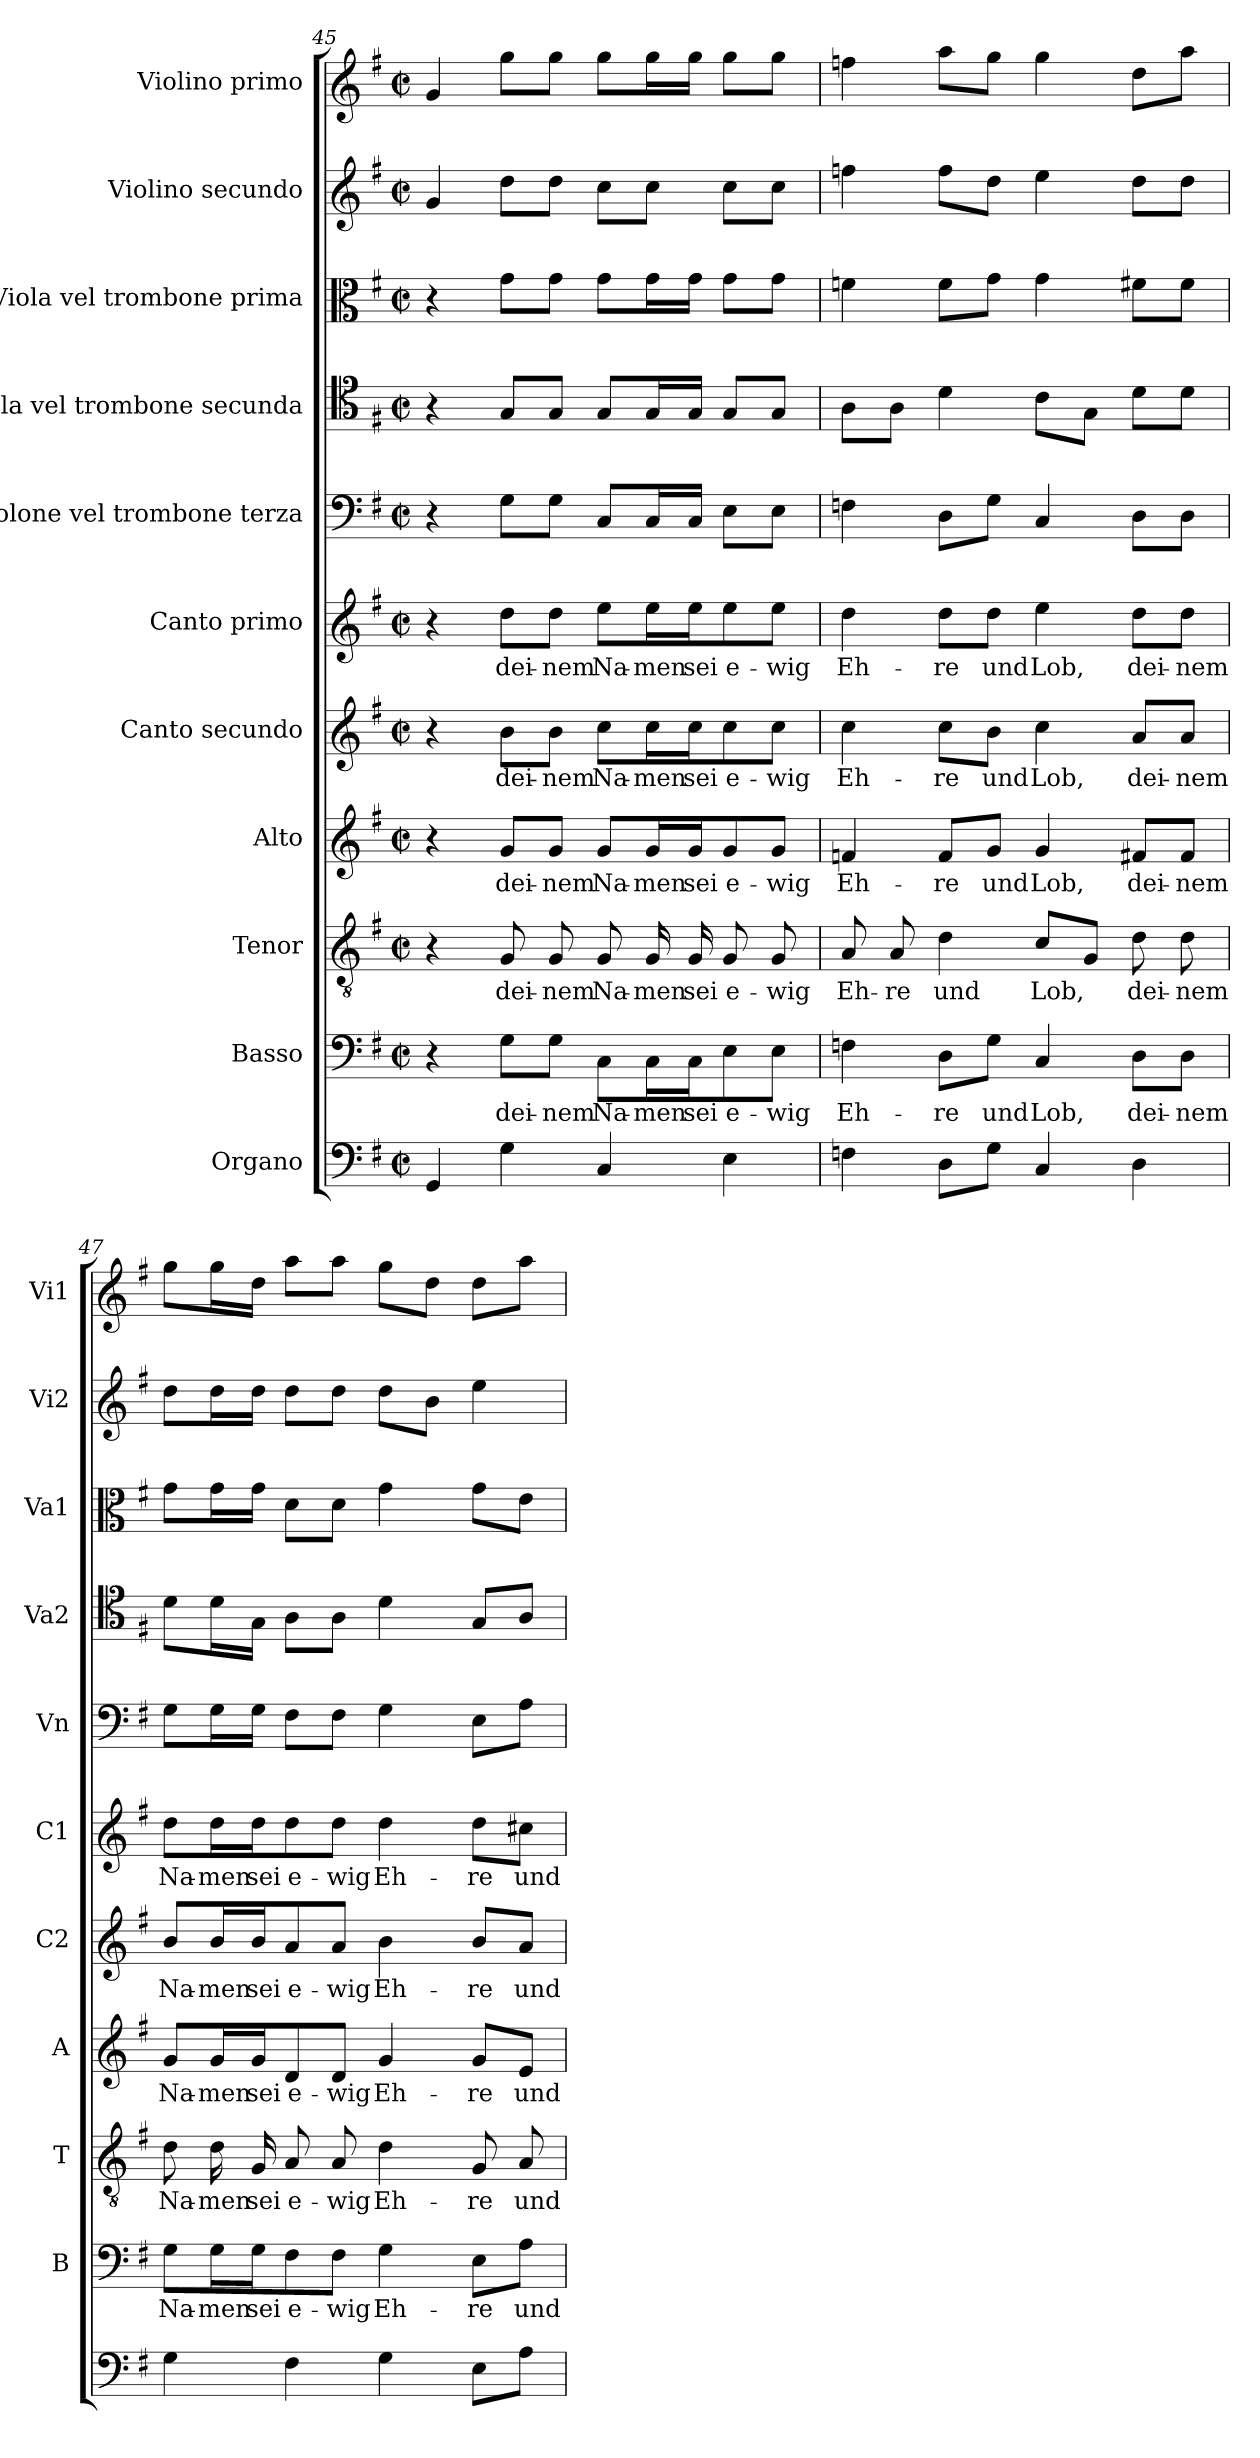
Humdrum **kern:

**kern	**kern	**text	**kern	**text	**kern	**text	**kern	**text	**kern	**text	**kern	**kern	**kern	**kern	**kern
*part11	*part10	*part10	*part9	*part9	*part8	*part8	*part7	*part7	*part6	*part6	*part5	*part4	*part3	*part2	*part1
*staff11	*staff10	*staff10	*staff9	*staff9	*staff8	*staff8	*staff7	*staff7	*staff6	*staff6	*staff5	*staff4	*staff3	*staff2	*staff1
*I"Organo	*I"Basso	*	*I"Tenor	*	*I"Alto	*	*I"Canto secundo	*	*I"Canto primo	*	*I"Violone vel trombone  terza	*I"Viola vel trombone secunda	*I"Viola vel trombone prima	*I"Violino secundo	*I"Violino primo
*	*I'B	*	*I'T	*	*I'A	*	*I'C2	*	*I'C1	*	*I'Vn	*I'Va2	*I'Va1	*I'Vi2	*I'Vi1
*clefF4	*clefF4	*	*clefGv2	*	*clefG2	*	*clefG2	*	*clefG2	*	*clefF4	*clefC4	*clefC3	*clefG2	*clefG2
*k[f#]	*k[f#]	*	*k[f#]	*	*k[f#]	*	*k[f#]	*	*k[f#]	*	*k[f#]	*k[f#]	*k[f#]	*k[f#]	*k[f#]
*G:	*G:	*	*G:	*	*G:	*	*G:	*	*G:	*	*G:	*G:	*G:	*G:	*G:
*M2/2	*M2/2	*	*M2/2	*	*M2/2	*	*M2/2	*	*M2/2	*	*M2/2	*M2/2	*M2/2	*M2/2	*M2/2
*met(c|)	*met(c|)	*	*met(c|)	*	*met(c|)	*	*met(c|)	*	*met(c|)	*	*met(c|)	*met(c|)	*met(c|)	*met(c|)	*met(c|)
=45	=45	=45	=45	=45	=45	=45	=45	=45	=45	=45	=45	=45	=45	=45	=45
4GG/	4r	.	4r	.	4r	.	4r	.	4r	.	4r	4r	4r	4g/	4g/
!	!	!LO:LY:b	!	!	!	!	!	!	!	!	!	!	!	!	!
!	!	!	!	!LO:LY:b	!	!	!	!	!	!	!	!	!	!	!
!	!	!	!	!	!	!LO:LY:b	!	!	!	!	!	!	!	!	!
!	!	!	!	!	!	!	!	!LO:LY:b	!	!	!	!	!	!	!
!	!	!	!	!	!	!	!	!	!	!LO:LY:b	!	!	!	!	!
4G\	8G\L	dei-	8G/	dei-	8g/L	dei-	8b\L	dei-	8dd\L	dei-	8G\L	8G/L	8g\L	8dd\L	8gg\L
!	!	!LO:LY:b	!	!	!	!	!	!	!	!	!	!	!	!	!
!	!	!	!	!LO:LY:b	!	!	!	!	!	!	!	!	!	!	!
!	!	!	!	!	!	!LO:LY:b	!	!	!	!	!	!	!	!	!
!	!	!	!	!	!	!	!	!LO:LY:b	!	!	!	!	!	!	!
!	!	!	!	!	!	!	!	!	!	!LO:LY:b	!	!	!	!	!
.	8G\J	-nem	8G/	-nem	8g/J	-nem	8b\J	-nem	8dd\J	-nem	8G\J	8G/J	8g\J	8dd\J	8gg\J
!	!	!LO:LY:b	!	!	!	!	!	!	!	!	!	!	!	!	!
!	!	!	!	!LO:LY:b	!	!	!	!	!	!	!	!	!	!	!
!	!	!	!	!	!	!LO:LY:b	!	!	!	!	!	!	!	!	!
!	!	!	!	!	!	!	!	!LO:LY:b	!	!	!	!	!	!	!
!	!	!	!	!	!	!	!	!	!	!LO:LY:b	!	!	!	!	!
4C/	8C\L	Na-	8G/	Na-	8g/L	Na-	8cc\L	Na-	8ee\L	Na-	8C/L	8G/L	8g\L	8cc\L	8gg\L
!	!	!LO:LY:b	!	!	!	!	!	!	!	!	!	!	!	!	!
!	!	!	!	!LO:LY:b	!	!	!	!	!	!	!	!	!	!	!
!	!	!	!	!	!	!LO:LY:b	!	!	!	!	!	!	!	!	!
!	!	!	!	!	!	!	!	!LO:LY:b	!	!	!	!	!	!	!
!	!	!	!	!	!	!	!	!	!	!LO:LY:b	!	!	!	!	!
.	16C\L	-men	16G/	-men	16g/L	-men	16cc\L	-men	16ee\L	-men	16C/L	16G/L	16g\L	8cc\J	16gg\L
!	!	!LO:LY:b	!	!	!	!	!	!	!	!	!	!	!	!	!
!	!	!	!	!LO:LY:b	!	!	!	!	!	!	!	!	!	!	!
!	!	!	!	!	!	!LO:LY:b	!	!	!	!	!	!	!	!	!
!	!	!	!	!	!	!	!	!LO:LY:b	!	!	!	!	!	!	!
!	!	!	!	!	!	!	!	!	!	!LO:LY:b	!	!	!	!	!
.	16C\J	sei	16G/	sei	16g/J	sei	16cc\J	sei	16ee\J	sei	16C/JJ	16G/JJ	16g\JJ	.	16gg\JJ
!	!	!LO:LY:b	!	!	!	!	!	!	!	!	!	!	!	!	!
!	!	!	!	!LO:LY:b	!	!	!	!	!	!	!	!	!	!	!
!	!	!	!	!	!	!LO:LY:b	!	!	!	!	!	!	!	!	!
!	!	!	!	!	!	!	!	!LO:LY:b	!	!	!	!	!	!	!
!	!	!	!	!	!	!	!	!	!	!LO:LY:b	!	!	!	!	!
4E\	8E\	e-	8G/	e-	8g/	e-	8cc\	e-	8ee\	e-	8E\L	8G/L	8g\L	8cc\L	8gg\L
!	!	!LO:LY:b	!	!	!	!	!	!	!	!	!	!	!	!	!
!	!	!	!	!LO:LY:b	!	!	!	!	!	!	!	!	!	!	!
!	!	!	!	!	!	!LO:LY:b	!	!	!	!	!	!	!	!	!
!	!	!	!	!	!	!	!	!LO:LY:b	!	!	!	!	!	!	!
!	!	!	!	!	!	!	!	!	!	!LO:LY:b	!	!	!	!	!
.	8E\J	-wig	8G/	-wig	8g/J	-wig	8cc\J	-wig	8ee\J	-wig	8E\J	8G/J	8g\J	8cc\J	8gg\J
!!LO:LB:g=z
=46	=46	=46	=46	=46	=46	=46	=46	=46	=46	=46	=46	=46	=46	=46	=46
!	!	!LO:LY:b	!	!	!	!	!	!	!	!	!	!	!	!	!
!	!	!	!	!LO:LY:b	!	!	!	!	!	!	!	!	!	!	!
!	!	!	!	!	!	!LO:LY:b	!	!	!	!	!	!	!	!	!
!	!	!	!	!	!	!	!	!LO:LY:b	!	!	!	!	!	!	!
!	!	!	!	!	!	!	!	!	!	!LO:LY:b	!	!	!	!	!
4Fn\	4Fn\	Eh-	8A/	Eh-	4fn/	Eh-	4cc\	Eh-	4dd\	Eh-	4Fn\	8A\L	4fn\	4ffn\	4ffn\
!	!	!	!	!LO:LY:b	!	!	!	!	!	!	!	!	!	!	!
.	.	.	8A/	-re	.	.	.	.	.	.	.	8A\J	.	.	.
!	!	!LO:LY:b	!	!	!	!	!	!	!	!	!	!	!	!	!
!	!	!	!	!LO:LY:b	!	!	!	!	!	!	!	!	!	!	!
!	!	!	!	!	!	!LO:LY:b	!	!	!	!	!	!	!	!	!
!	!	!	!	!	!	!	!	!LO:LY:b	!	!	!	!	!	!	!
!	!	!	!	!	!	!	!	!	!	!LO:LY:b	!	!	!	!	!
8D\L	8D\L	-re	4d\	und	8f/L	-re	8cc\L	-re	8dd\L	-re	8D\L	4d\	8f\L	8ff\L	8aa\L
!	!	!LO:LY:b	!	!	!	!	!	!	!	!	!	!	!	!	!
!	!	!	!	!	!	!LO:LY:b	!	!	!	!	!	!	!	!	!
!	!	!	!	!	!	!	!	!LO:LY:b	!	!	!	!	!	!	!
!	!	!	!	!	!	!	!	!	!	!LO:LY:b	!	!	!	!	!
8G\J	8G\J	und	.	.	8g/J	und	8b\J	und	8dd\J	und	8G\J	.	8g\J	8dd\J	8gg\J
!	!	!LO:LY:b	!	!	!	!	!	!	!	!	!	!	!	!	!
!	!	!	!	!LO:LY:b	!	!	!	!	!	!	!	!	!	!	!
!	!	!	!	!	!	!LO:LY:b	!	!	!	!	!	!	!	!	!
!	!	!	!	!	!	!	!	!LO:LY:b	!	!	!	!	!	!	!
!	!	!	!	!	!	!	!	!	!	!LO:LY:b	!	!	!	!	!
4C/	4C/	Lob,	8c/L	Lob,	4g/	Lob,	4cc\	Lob,	4ee\	Lob,	4C/	8c\L	4g\	4ee\	4gg\
.	.	.	8G/J	.	.	.	.	.	.	.	.	8G\J	.	.	.
!	!	!LO:LY:b	!	!	!	!	!	!	!	!	!	!	!	!	!
!	!	!	!	!LO:LY:b	!	!	!	!	!	!	!	!	!	!	!
!	!	!	!	!	!	!LO:LY:b	!	!	!	!	!	!	!	!	!
!	!	!	!	!	!	!	!	!LO:LY:b	!	!	!	!	!	!	!
!	!	!	!	!	!	!	!	!	!	!LO:LY:b	!	!	!	!	!
4D\	8D\L	dei-	8d\	dei-	8f#X/L	dei-	8a/L	dei-	8dd\L	dei-	8D\L	8d\L	8f#X\L	8dd\L	8dd\L
!	!	!LO:LY:b	!	!	!	!	!	!	!	!	!	!	!	!	!
!	!	!	!	!LO:LY:b	!	!	!	!	!	!	!	!	!	!	!
!	!	!	!	!	!	!LO:LY:b	!	!	!	!	!	!	!	!	!
!	!	!	!	!	!	!	!	!LO:LY:b	!	!	!	!	!	!	!
!	!	!	!	!	!	!	!	!	!	!LO:LY:b	!	!	!	!	!
.	8D\J	-nem	8d\	-nem	8f#/J	-nem	8a/J	-nem	8dd\J	-nem	8D\J	8d\J	8f#\J	8dd\J	8aa\J
=47	=47	=47	=47	=47	=47	=47	=47	=47	=47	=47	=47	=47	=47	=47	=47
!	!	!LO:LY:b	!	!	!	!	!	!	!	!	!	!	!	!	!
!	!	!	!	!LO:LY:b	!	!	!	!	!	!	!	!	!	!	!
!	!	!	!	!	!	!LO:LY:b	!	!	!	!	!	!	!	!	!
!	!	!	!	!	!	!	!	!LO:LY:b	!	!	!	!	!	!	!
!	!	!	!	!	!	!	!	!	!	!LO:LY:b	!	!	!	!	!
4G\	8G\L	Na-	8d\	Na-	8g/L	Na-	8b/L	Na-	8dd\L	Na-	8G\L	8d\L	8g\L	8dd\L	8gg\L
!	!	!LO:LY:b	!	!	!	!	!	!	!	!	!	!	!	!	!
!	!	!	!	!LO:LY:b	!	!	!	!	!	!	!	!	!	!	!
!	!	!	!	!	!	!LO:LY:b	!	!	!	!	!	!	!	!	!
!	!	!	!	!	!	!	!	!LO:LY:b	!	!	!	!	!	!	!
!	!	!	!	!	!	!	!	!	!	!LO:LY:b	!	!	!	!	!
.	16G\L	-men	16d\	-men	16g/L	-men	16b/L	-men	16dd\L	-men	16G\L	16d\L	16g\L	16dd\L	16gg\L
!	!	!LO:LY:b	!	!	!	!	!	!	!	!	!	!	!	!	!
!	!	!	!	!LO:LY:b	!	!	!	!	!	!	!	!	!	!	!
!	!	!	!	!	!	!LO:LY:b	!	!	!	!	!	!	!	!	!
!	!	!	!	!	!	!	!	!LO:LY:b	!	!	!	!	!	!	!
!	!	!	!	!	!	!	!	!	!	!LO:LY:b	!	!	!	!	!
.	16G\J	sei	16G/	sei	16g/J	sei	16b/J	sei	16dd\J	sei	16G\JJ	16G\JJ	16g\JJ	16dd\JJ	16dd\JJ
!	!	!LO:LY:b	!	!	!	!	!	!	!	!	!	!	!	!	!
!	!	!	!	!LO:LY:b	!	!	!	!	!	!	!	!	!	!	!
!	!	!	!	!	!	!LO:LY:b	!	!	!	!	!	!	!	!	!
!	!	!	!	!	!	!	!	!LO:LY:b	!	!	!	!	!	!	!
!	!	!	!	!	!	!	!	!	!	!LO:LY:b	!	!	!	!	!
4F#\	8F#\	e-	8A/	e-	8d/	e-	8a/	e-	8dd\	e-	8F#\L	8A\L	8d\L	8dd\L	8aa\L
!	!	!LO:LY:b	!	!	!	!	!	!	!	!	!	!	!	!	!
!	!	!	!	!LO:LY:b	!	!	!	!	!	!	!	!	!	!	!
!	!	!	!	!	!	!LO:LY:b	!	!	!	!	!	!	!	!	!
!	!	!	!	!	!	!	!	!LO:LY:b	!	!	!	!	!	!	!
!	!	!	!	!	!	!	!	!	!	!LO:LY:b	!	!	!	!	!
.	8F#\J	-wig	8A/	-wig	8d/J	-wig	8a/J	-wig	8dd\J	-wig	8F#\J	8A\J	8d\J	8dd\J	8aa\J
!	!	!LO:LY:b	!	!	!	!	!	!	!	!	!	!	!	!	!
!	!	!	!	!LO:LY:b	!	!	!	!	!	!	!	!	!	!	!
!	!	!	!	!	!	!LO:LY:b	!	!	!	!	!	!	!	!	!
!	!	!	!	!	!	!	!	!LO:LY:b	!	!	!	!	!	!	!
!	!	!	!	!	!	!	!	!	!	!LO:LY:b	!	!	!	!	!
4G\	4G\	Eh-	4d\	Eh-	4g/	Eh-	4b\	Eh-	4dd\	Eh-	4G\	4d\	4g\	8dd\L	8gg\L
.	.	.	.	.	.	.	.	.	.	.	.	.	.	8b\J	8dd\J
!	!	!LO:LY:b	!	!	!	!	!	!	!	!	!	!	!	!	!
!	!	!	!	!LO:LY:b	!	!	!	!	!	!	!	!	!	!	!
!	!	!	!	!	!	!LO:LY:b	!	!	!	!	!	!	!	!	!
!	!	!	!	!	!	!	!	!LO:LY:b	!	!	!	!	!	!	!
!	!	!	!	!	!	!	!	!	!	!LO:LY:b	!	!	!	!	!
8E\L	8E\L	-re	8G/	-re	8g/L	-re	8b/L	-re	8dd\L	-re	8E\L	8G/L	8g\L	4ee\	8dd\L
!	!	!LO:LY:b	!	!	!	!	!	!	!	!	!	!	!	!	!
!	!	!	!	!LO:LY:b	!	!	!	!	!	!	!	!	!	!	!
!	!	!	!	!	!	!LO:LY:b	!	!	!	!	!	!	!	!	!
!	!	!	!	!	!	!	!	!LO:LY:b	!	!	!	!	!	!	!
!	!	!	!	!	!	!	!	!	!	!LO:LY:b	!	!	!	!	!
8A\J	8A\J	und	8A/	und	8e/J	und	8a/J	und	8cc#X\J	und	8A\J	8A/J	8e\J	.	8aa\J
=	=	=	=	=	=	=	=	=	=	=	=	=	=	=	=
*-	*-	*-	*-	*-	*-	*-	*-	*-	*-	*-	*-	*-	*-	*-	*-
